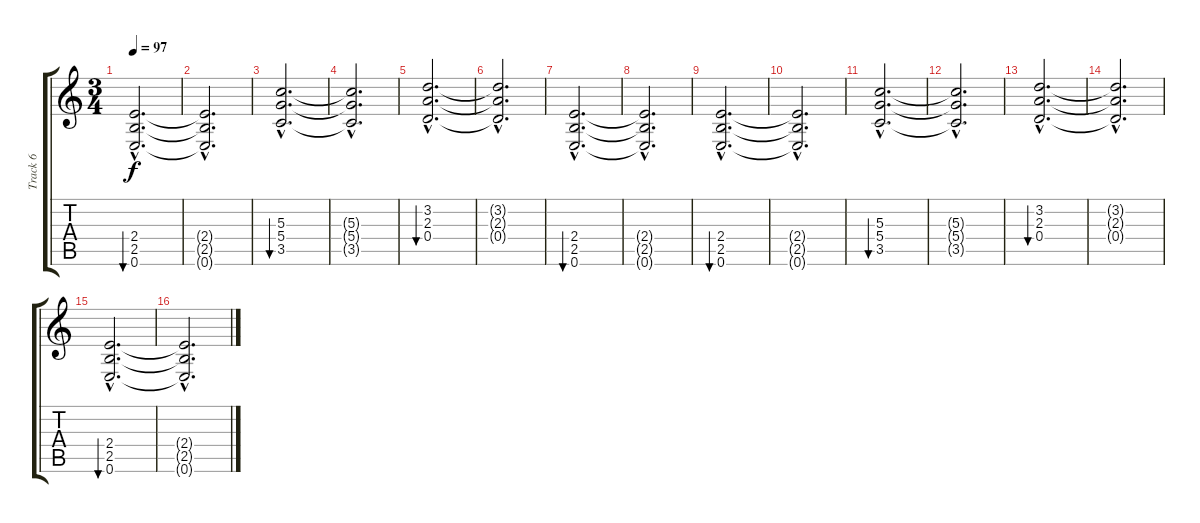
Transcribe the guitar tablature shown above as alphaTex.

\track ("Track 6" "Track 6") {instrument acousticguitarnylon}
\staff {score tabs}
\tuning (E4 B3 G3 D3 A2 E2) {hide}
\ts (3 4)
\tempo 97
\clef g2
\ks c
(2.4{hac} 2.5{hac} 0.6{hac}).2{d bu 240 dy f} |
(2.4{hac t} 2.5{hac t} 0.6{hac t}).2{d} |
(5.3{hac} 5.4{hac} 3.5{hac}).2{d bu 240} |
(5.3{hac t} 5.4{hac t} 3.5{hac t}).2{d} |
(3.2{hac} 2.3{hac} 0.4{hac}).2{d bu 240} |
(3.2{hac t} 2.3{hac t} 0.4{hac t}).2{d} |
(2.4{hac} 2.5{hac} 0.6{hac}).2{d bu 240} |
(2.4{hac t} 2.5{hac t} 0.6{hac t}).2{d} |
(2.4{hac} 2.5{hac} 0.6{hac}).2{d bu 240} |
(2.4{hac t} 2.5{hac t} 0.6{hac t}).2{d} |
(5.3{hac} 5.4{hac} 3.5{hac}).2{d bu 240} |
(5.3{hac t} 5.4{hac t} 3.5{hac t}).2{d} |
(3.2{hac} 2.3{hac} 0.4{hac}).2{d bu 240} |
(3.2{hac t} 2.3{hac t} 0.4{hac t}).2{d} |
(2.4{hac} 2.5{hac} 0.6{hac}).2{d bu 240} |
(2.4{hac t} 2.5{hac t} 0.6{hac t}).2{d}
